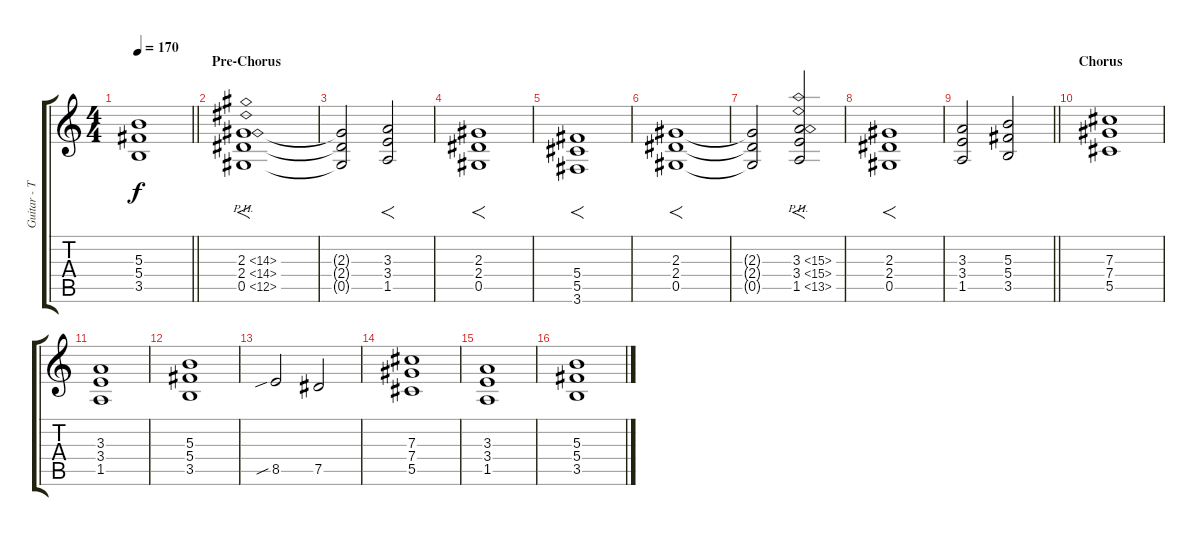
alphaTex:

\track ("Guitar - Thomas Youngblood" "Guitar - T") {instrument distortionguitar}
\staff {score tabs}
\tuning (Eb4 Bb3 Gb3 Db3 Ab2 Eb2) {hide}
\ts (4 4)
\tempo 170
\clef g2
\barLineRight lightlight
\ks c
(5.3 5.4 3.5).1{dy f} |
\section ("" "Pre-Chorus")
(2.3{ph 12} 2.4{ph 12} 0.5{ph 12}).1{f} |
(2.3{t} 2.4{t} 0.5{t}).2 (3.3 3.4 1.5).2{f} |
(2.3 2.4 0.5).1{f} |
(5.4 5.5 3.6).1{f} |
(2.3 2.4 0.5).1{f} |
(2.3{t} 2.4{t} 0.5{t}).2 (3.3{ph 12} 3.4{ph 12} 1.5{ph 12}).2{f} |
(2.3 2.4 0.5).1{f} |
\barLineRight lightlight
(3.3 3.4 1.5).2 (5.3 5.4 3.5).2 |
\section ("" "Chorus")
(7.3 7.4 5.5).1 |
(3.3 3.4 1.5).1 |
(5.3 5.4 3.5).1 |
8.5{sib}.2 7.5.2 |
(7.3 7.4 5.5).1 |
(3.3 3.4 1.5).1 |
(5.3 5.4 3.5).1
